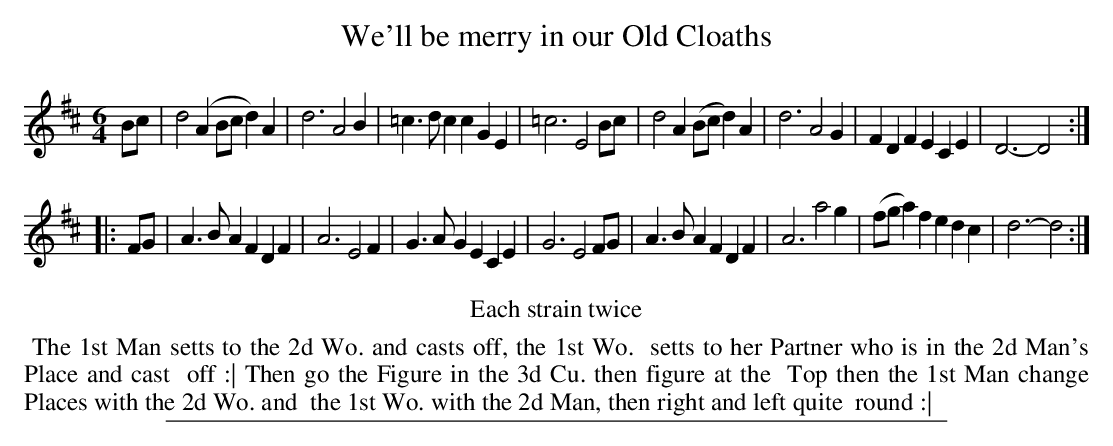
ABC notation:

X:1
T: We'll be merry in our Old Cloaths
M: 6/4
L: 1/4
K: D
B/c/ |\
d2(A B/c/d)A | d3 A2B | =c>dc cGE | =c3 E2B/c/ |\
d2A (B/c/d)A | d3 A2G | FDF ECE | D3- D2 :|
|: F/G/ |\
A>BA FDF | A3 E2F | G>AG ECE | G3 E2F/G/ |\
A>BA FDF | A3 a2g | (f/g/a)f edc | d3- d2 :|
